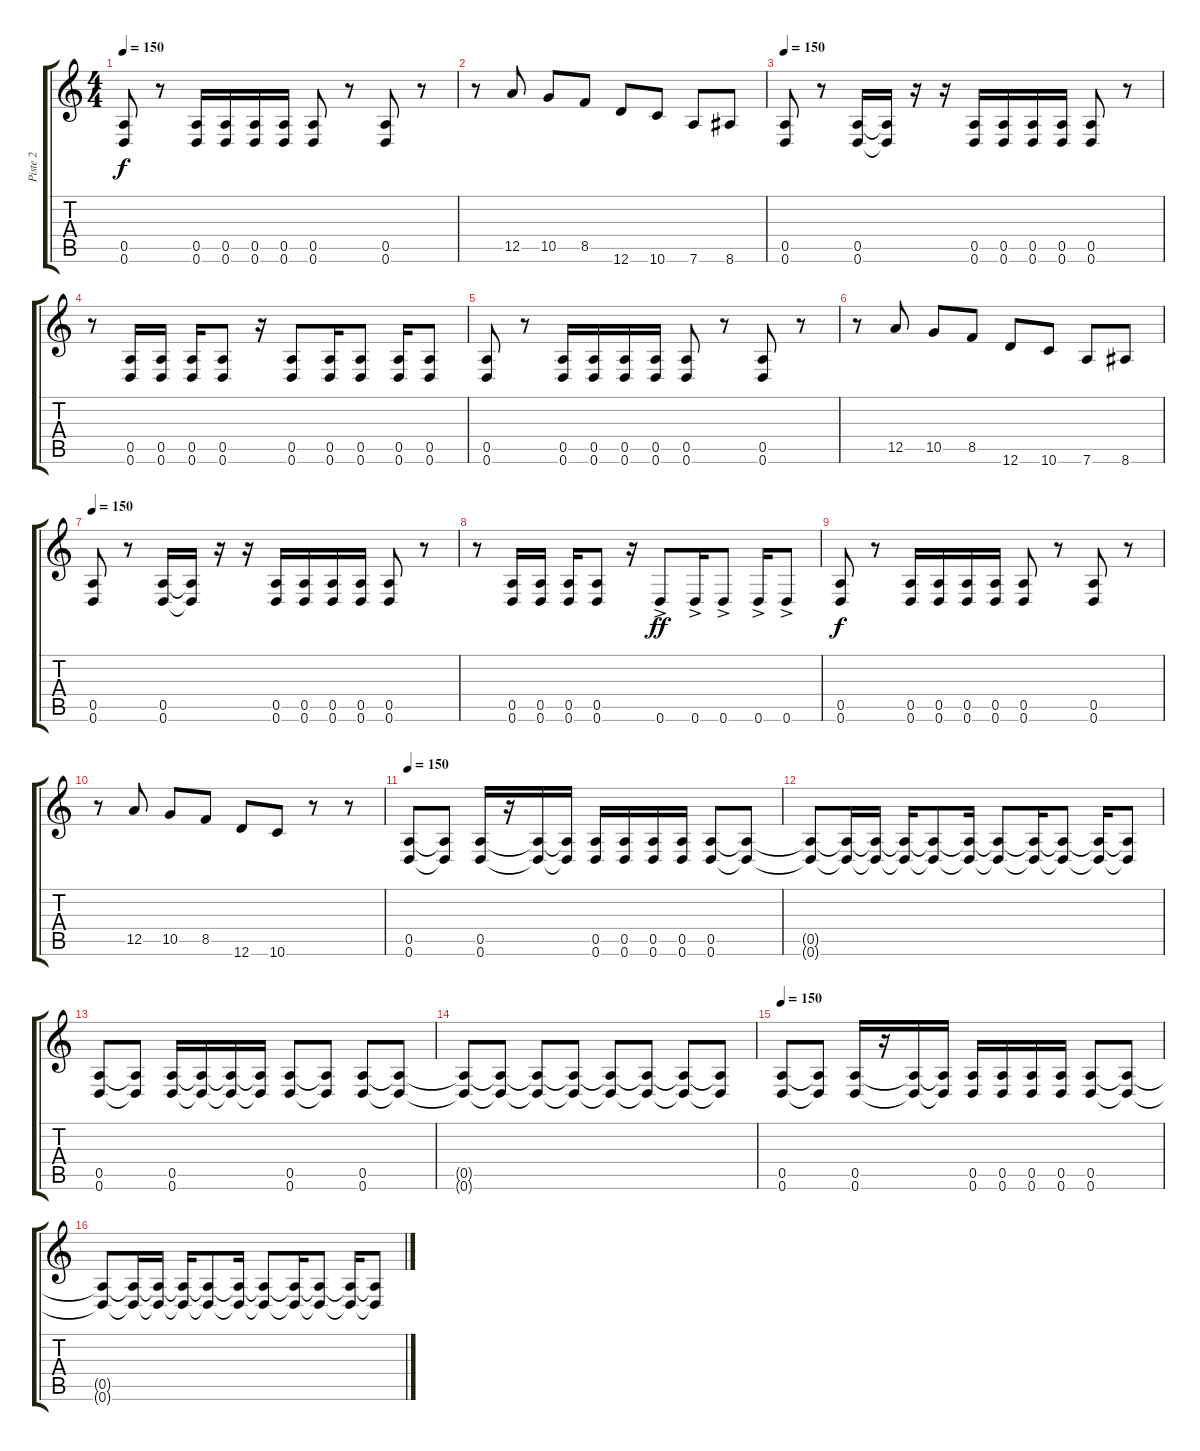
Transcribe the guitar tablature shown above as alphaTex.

\track ("Piste 2" "Piste 2") {instrument distortionguitar}
\staff {score tabs}
\tuning (E4 B3 G3 D3 A2 D2) {hide}
\ts (4 4)
\tempo 150
\clef g2
\ks c
(0.5 0.6).8{dy f} r.8 (0.5 0.6).16 (0.5 0.6).16 (0.5 0.6).16 (0.5 0.6).16 (0.5 0.6).8 r.8 (0.5 0.6).8 r.8 |
r.8 12.5.8 10.5.8 8.5.8 12.6.8 10.6.8 7.6.8 8.6.8 |
\tempo 150
(0.5 0.6).8 r.8 (0.5 0.6).16 (0.5{t} 0.6{t}).16 r.16 r.16 (0.5 0.6).16 (0.5 0.6).16 (0.5 0.6).16 (0.5 0.6).16 (0.5 0.6).8 r.8 |
r.8 (0.5 0.6).16 (0.5 0.6).16 (0.5 0.6).16 (0.5 0.6).8 r.16 (0.5 0.6).8 (0.5 0.6).16 (0.5 0.6).8 (0.5 0.6).16 (0.5 0.6).8 |
(0.5 0.6).8 r.8 (0.5 0.6).16 (0.5 0.6).16 (0.5 0.6).16 (0.5 0.6).16 (0.5 0.6).8 r.8 (0.5 0.6).8 r.8 |
r.8 12.5.8 10.5.8 8.5.8 12.6.8 10.6.8 7.6.8 8.6.8 |
\tempo 150
(0.5 0.6).8 r.8 (0.5 0.6).16 (0.5{t} 0.6{t}).16 r.16 r.16 (0.5 0.6).16 (0.5 0.6).16 (0.5 0.6).16 (0.5 0.6).16 (0.5 0.6).8 r.8 |
r.8 (0.5 0.6).16 (0.5 0.6).16 (0.5 0.6).16 (0.5 0.6).8 r.16 0.6{ac}.8{dy ff} 0.6{ac}.16 0.6{ac}.8 0.6{ac}.16 0.6{ac}.8 |
(0.5 0.6).8{dy f} r.8 (0.5 0.6).16 (0.5 0.6).16 (0.5 0.6).16 (0.5 0.6).16 (0.5 0.6).8 r.8 (0.5 0.6).8 r.8 |
r.8 12.5.8 10.5.8 8.5.8 12.6.8 10.6.8 r.8 r.8 |
\tempo 150
(0.5 0.6).8 (0.5{t} 0.6{t}).8 (0.5 0.6).16 r.16 (0.5{t} 0.6{t}).16 (0.5{t} 0.6{t}).16 (0.5 0.6).16 (0.5 0.6).16 (0.5 0.6).16 (0.5 0.6).16 (0.5 0.6).8 (0.5{t} 0.6{t}).8 |
(0.5{t} 0.6{t}).8 (0.5{t} 0.6{t}).16 (0.5{t} 0.6{t}).16 (0.5{t} 0.6{t}).16 (0.5{t} 0.6{t}).8 (0.5{t} 0.6{t}).16 (0.5{t} 0.6{t}).8 (0.5{t} 0.6{t}).16 (0.5{t} 0.6{t}).8 (0.5{t} 0.6{t}).16 (0.5{t} 0.6{t}).8 |
(0.5 0.6).8 (0.5{t} 0.6{t}).8 (0.5 0.6).16 (0.5{t} 0.6{t}).16 (0.5{t} 0.6{t}).16 (0.5{t} 0.6{t}).16 (0.5 0.6).8 (0.5{t} 0.6{t}).8 (0.5 0.6).8 (0.5{t} 0.6{t}).8 |
(0.5{t} 0.6{t}).8 (0.5{t} 0.6{t}).8 (0.5{t} 0.6{t}).8 (0.5{t} 0.6{t}).8 (0.5{t} 0.6{t}).8 (0.5{t} 0.6{t}).8 (0.5{t} 0.6{t}).8 (0.5{t} 0.6{t}).8 |
\tempo 150
(0.5 0.6).8 (0.5{t} 0.6{t}).8 (0.5 0.6).16 r.16 (0.5{t} 0.6{t}).16 (0.5{t} 0.6{t}).16 (0.5 0.6).16 (0.5 0.6).16 (0.5 0.6).16 (0.5 0.6).16 (0.5 0.6).8 (0.5{t} 0.6{t}).8 |
(0.5{t} 0.6{t}).8 (0.5{t} 0.6{t}).16 (0.5{t} 0.6{t}).16 (0.5{t} 0.6{t}).16 (0.5{t} 0.6{t}).8 (0.5{t} 0.6{t}).16 (0.5{t} 0.6{t}).8 (0.5{t} 0.6{t}).16 (0.5{t} 0.6{t}).8 (0.5{t} 0.6{t}).16 (0.5{t} 0.6{t}).8
